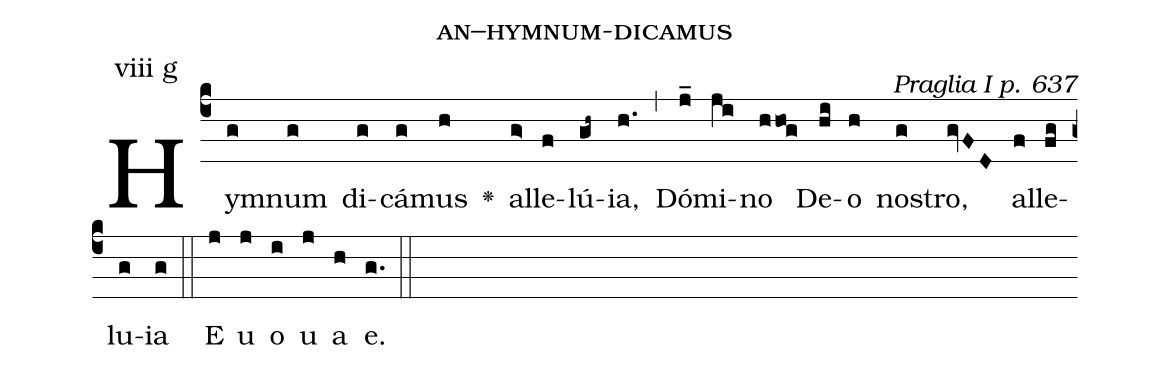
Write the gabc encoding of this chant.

name: an--hymnum-dicamus;
commentary: Praglia I p. 637;
annotation: viii g;
%%
(c4)Hym(g)num(g) di(g)cá(g)mus(h) <v>\greheightstar</v>() al(g>)le(f)lú(gh~)ia,(h.) (,) Dó(j_)mi(ji)no(hhog) De(hi)o(h) no(g)stro,(gvFD) al(f)le(fg)lu(g)ia(g) (::) E(j) u(j) o(i) u(j) a(h) e.(g.) (::)
